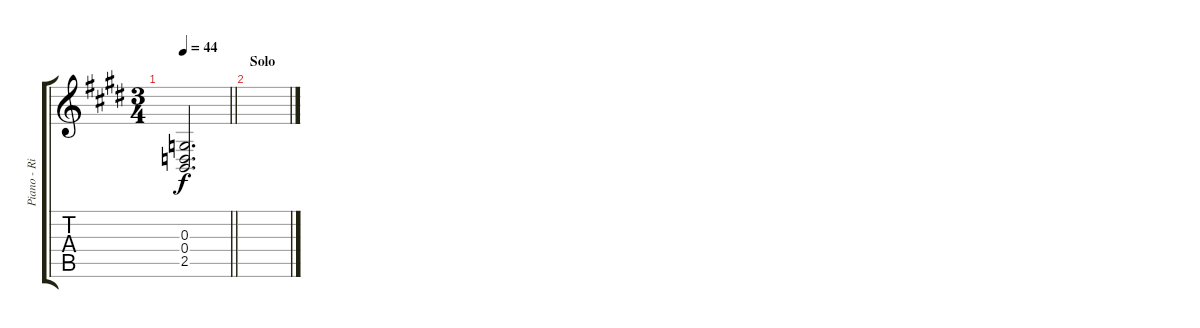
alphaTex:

\track ("Piano - Right Hand" "Piano - Ri") {instrument acousticgrandpiano}
\staff {score tabs}
\tuning (E4 B3 G3 D3 A2 E2) {hide}
\ts (3 4)
\tempo 44
\clef g2
\barLineRight lightlight
\ks c#minor
(0.3 0.4 2.5).2{d dy f} |
\section ("" "Solo")
